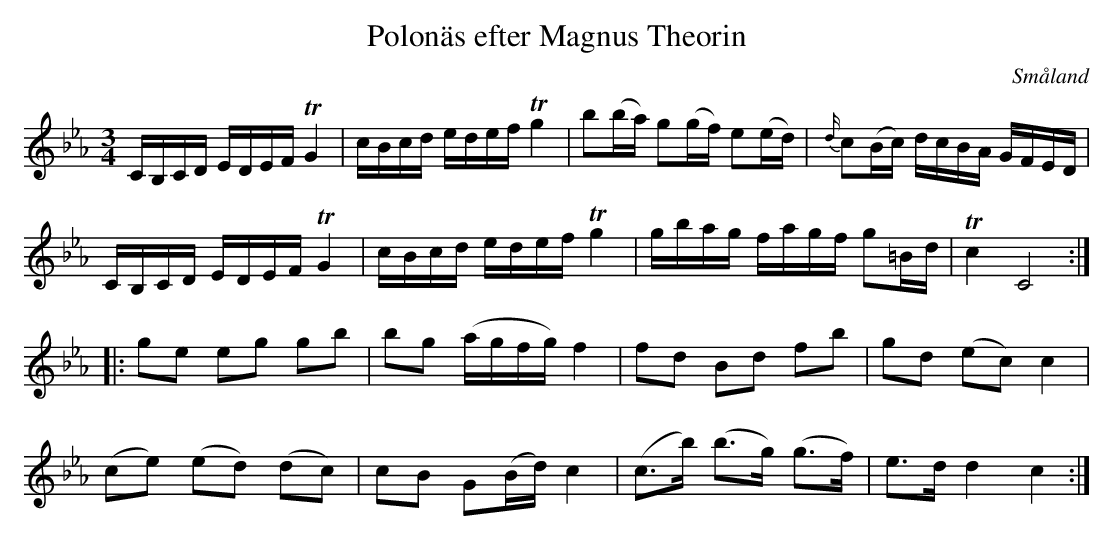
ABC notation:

X:1
T: Polonäs efter Magnus Theorin
O:Småland
M: 3/4
L: 1/16
K: Cm
CB,CD EDEF TG4 | cBcd edef Tg4 | b2(ba) g2(gf) e2(ed) | {d/2}c2(Bc) dcBA GFED |
CB,CD EDEF TG4 | cBcd edef Tg4 | gbag fagf g2=Bd | Tc4 C8 ::
g2e2 e2g2 g2b2 | b2g2 (agfg) f4 | f2d2 B2d2 f2b2 | g2d2 (e2c2) c4 |
(c2e2) (e2d2) (d2c2) | c2B2 G2(Bd) c4 | (c2>b2) (b2>g2) (g2>f2) | e2>d2 d4 c4 :|
